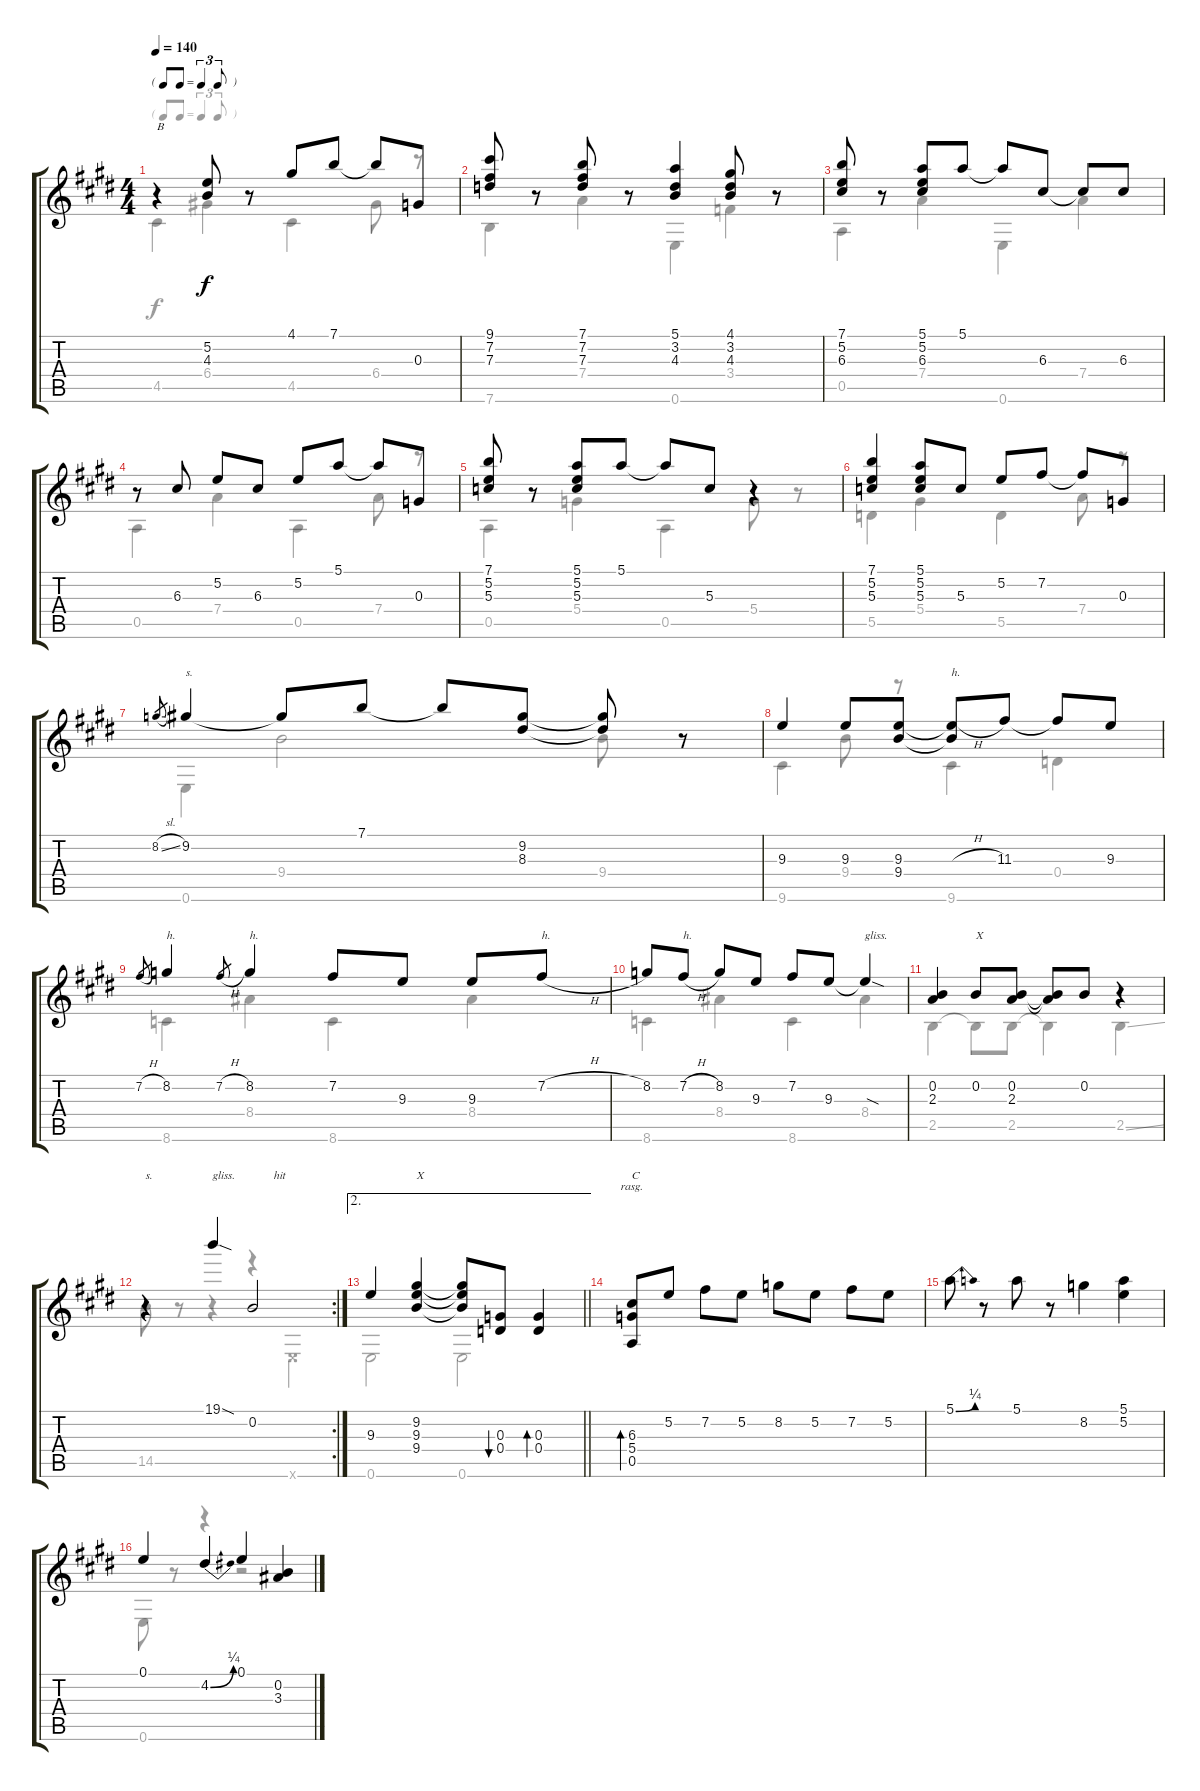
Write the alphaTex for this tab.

\track "" {instrument acousticguitarsteel}
\staff {score tabs}
\tuning (E4 B3 G3 D3 A2 E2) {hide}
\voice
\ts (4 4)
\tf triplet8th
\tempo 140
\clef g2
\ks e
r.4{txt "B" dy f} (5.2 4.3).8 r.8 4.1.8 7.1.8 7.1{t}.8 0.3.8 |
(9.1 7.2 7.3).8 r.8 (7.1 7.2 7.3).8 r.8 (5.1 3.2 4.3).4 (4.1 3.2 4.3).8 r.8 |
(7.1 5.2 6.3).8 r.8 (5.1 5.2 6.3).8 5.1.8 5.1{t}.8 6.3.8 6.3{t}.8 6.3.8 |
r.8 6.3.8 5.2.8 6.3.8 5.2.8 5.1.8 5.1{t}.8 0.3.8 |
(7.1 5.2 5.3).8 r.8 (5.1 5.2 5.3).8 5.1.8 5.1{t}.8 5.3.8 r.4 |
(7.1 5.2 5.3).4 (5.1 5.2 5.3).8 5.3.8 5.2.8 7.2.8 7.2{t}.8 0.3.8 |
8.2{sl}.8{gr} 9.2.4{txt "s."} 9.2{t}.8 7.1.8 7.1{t}.8 (9.2 8.3).8 (9.2{t} 8.3{t}).8 r.8 |
9.3.4 9.3.8 (9.3 9.4).8 (9.3{h t} 9.4{t}).8{txt "h."} 11.3.8 11.3{t}.8 9.3.8 |
7.2{h}.8{gr} 8.2.4{txt "h."} 7.2{h}.8{gr} 8.2.4{txt "h."} 7.2.8 9.3.8 9.3.8 7.2{h}.8{txt "h."} |
8.2.8 7.2{h}.8{txt "h."} 8.2.8 9.3.8 7.2.8 9.3.8 9.3{sod t}.4{txt "gliss."} |
(0.2 2.3).4 0.2.8{txt "X"} (0.2 2.3).8 (0.2{t} 2.3{t}).8 0.2.8 r.4 |
\rc 2
r.4{txt "s."} 19.1{sod}.4{txt "gliss."} 0.2.2{txt "       hit"} |
\ae 2
\barLineRight lightlight
9.3.4 (9.2 9.3 9.4).4{txt "X"} (9.2{t} 9.3{t} 9.4{t}).8 (0.3 0.4).8{bu 240} (0.3 0.4).4{bd 240} |
(6.3 5.4 0.5).8{bd 240 rasg ii txt "C"} 5.2.8 7.2.8 5.2.8 8.2.8 5.2.8 7.2.8 5.2.8 |
5.1{be (bend 0 0 60 1)}.8 r.8 5.1.8 r.8 8.2.4 (5.1 5.2).4 |
0.1.4 4.2{be (bend 0 0 60 1)}.4 0.1.4 (0.2 3.3).4
\voice
\clef g2
\ottava regular
\simile none
\ks e
4.5.4{dy f} 6.4.4 4.5.4 6.4.8 r.8 |
7.6.4 7.4.4 0.6.4 3.4.4 |
0.5.4 7.4.4 0.6.4 7.4.4 |
0.5.4 7.4.4 0.5.4 7.4.8 r.8 |
0.5.4 5.4.4 0.5.4 5.4.8 r.8 |
5.5.4 5.4.4 5.5.4 7.4.8 r.8 |
0.6.4 9.4.2 9.4.8 r.8 |
9.6.4 9.4.8 r.8 9.6.4 0.4.4 |
8.6.4 8.4.4 8.6.4 8.4.4 |
8.6.4 8.4.4 8.6.4 8.4.4 |
2.5.4 2.5{t}.8 2.5.8 2.5{t}.4 2.5{ss}.4 |
14.5.8 r.8 r.4 r.4 0.6{x}.4 |
\barLineRight lightlight
0.6.2 0.6.2 |
|
|
0.6.8 r.8 r.4 r.2
